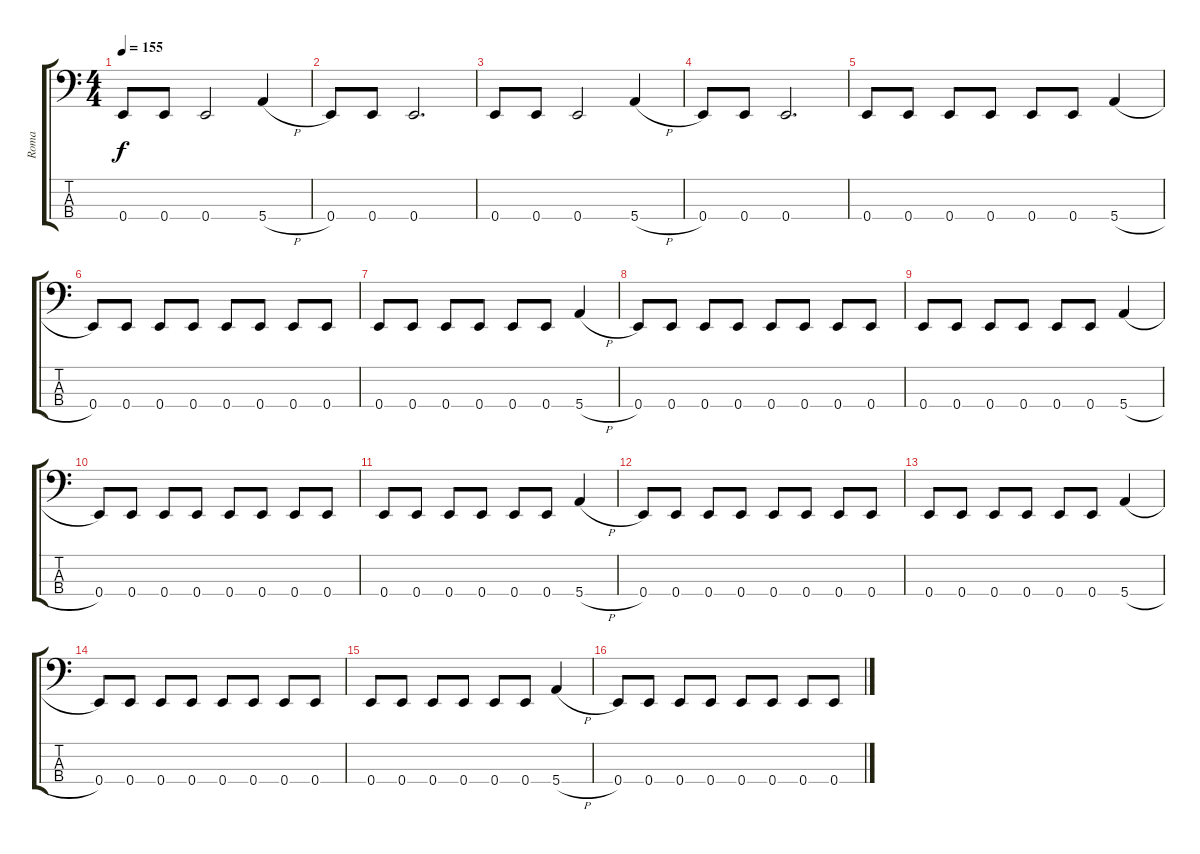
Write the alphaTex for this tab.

\track ("Roma" "Roma") {instrument slapbass1}
\staff {score tabs}
\tuning (G2 D2 A1 E1) {hide}
\ts (4 4)
\tempo 155
\clef f4
\ks c
0.4.8{dy f} 0.4.8 0.4.2 5.4{h}.4 |
0.4.8 0.4.8 0.4.2{d} |
0.4.8 0.4.8 0.4.2 5.4{h}.4 |
0.4.8 0.4.8 0.4.2{d} |
0.4.8 0.4.8 0.4.8 0.4.8 0.4.8 0.4.8 5.4{h}.4 |
0.4.8 0.4.8 0.4.8 0.4.8 0.4.8 0.4.8 0.4.8 0.4.8 |
0.4.8 0.4.8 0.4.8 0.4.8 0.4.8 0.4.8 5.4{h}.4 |
0.4.8 0.4.8 0.4.8 0.4.8 0.4.8 0.4.8 0.4.8 0.4.8 |
0.4.8 0.4.8 0.4.8 0.4.8 0.4.8 0.4.8 5.4{h}.4 |
0.4.8 0.4.8 0.4.8 0.4.8 0.4.8 0.4.8 0.4.8 0.4.8 |
0.4.8 0.4.8 0.4.8 0.4.8 0.4.8 0.4.8 5.4{h}.4 |
0.4.8 0.4.8 0.4.8 0.4.8 0.4.8 0.4.8 0.4.8 0.4.8 |
0.4.8 0.4.8 0.4.8 0.4.8 0.4.8 0.4.8 5.4{h}.4 |
0.4.8 0.4.8 0.4.8 0.4.8 0.4.8 0.4.8 0.4.8 0.4.8 |
0.4.8 0.4.8 0.4.8 0.4.8 0.4.8 0.4.8 5.4{h}.4 |
0.4.8 0.4.8 0.4.8 0.4.8 0.4.8 0.4.8 0.4.8 0.4.8
